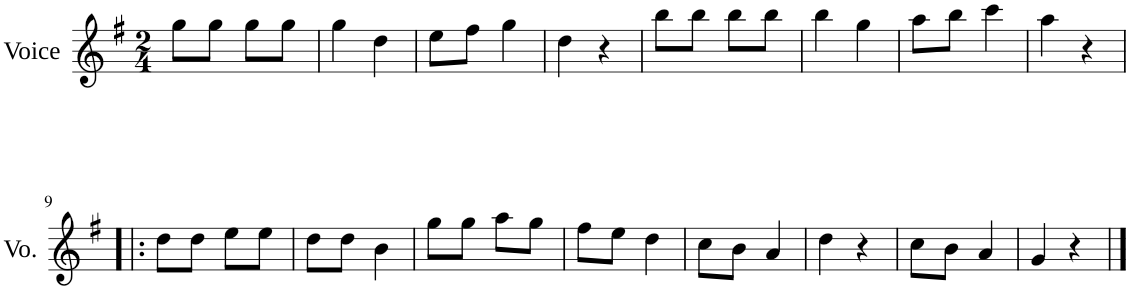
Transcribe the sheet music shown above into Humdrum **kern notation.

**kern
*part1
*staff1
*I"Voice
*I'Vo.
*clefG2
*k[f#]
*M2/4
=1
8gg\L
8gg\J
8gg\L
8gg\J
=2
4gg\
4dd\
=3
8ee\L
8ff#\J
4gg\
=4
4dd\
4r
=5
8bb\L
8bb\J
8bb\L
8bb\J
=6
4bb\
4gg\
=7
8aa\L
8bb\J
4ccc\
=8
4aa\
4r
!!LO:LB:g=z
=9!|:
8dd\L
8dd\J
8ee\L
8ee\J
=10
8dd\L
8dd\J
4b\
=11
8gg\L
8gg\J
8aa\L
8gg\J
=12
8ff#\L
8ee\J
4dd\
=13
8cc\L
8b\J
4a/
=14
4dd\
4r
=15
8cc\L
8b\J
4a/
=16
4g/
4r
==
*-
